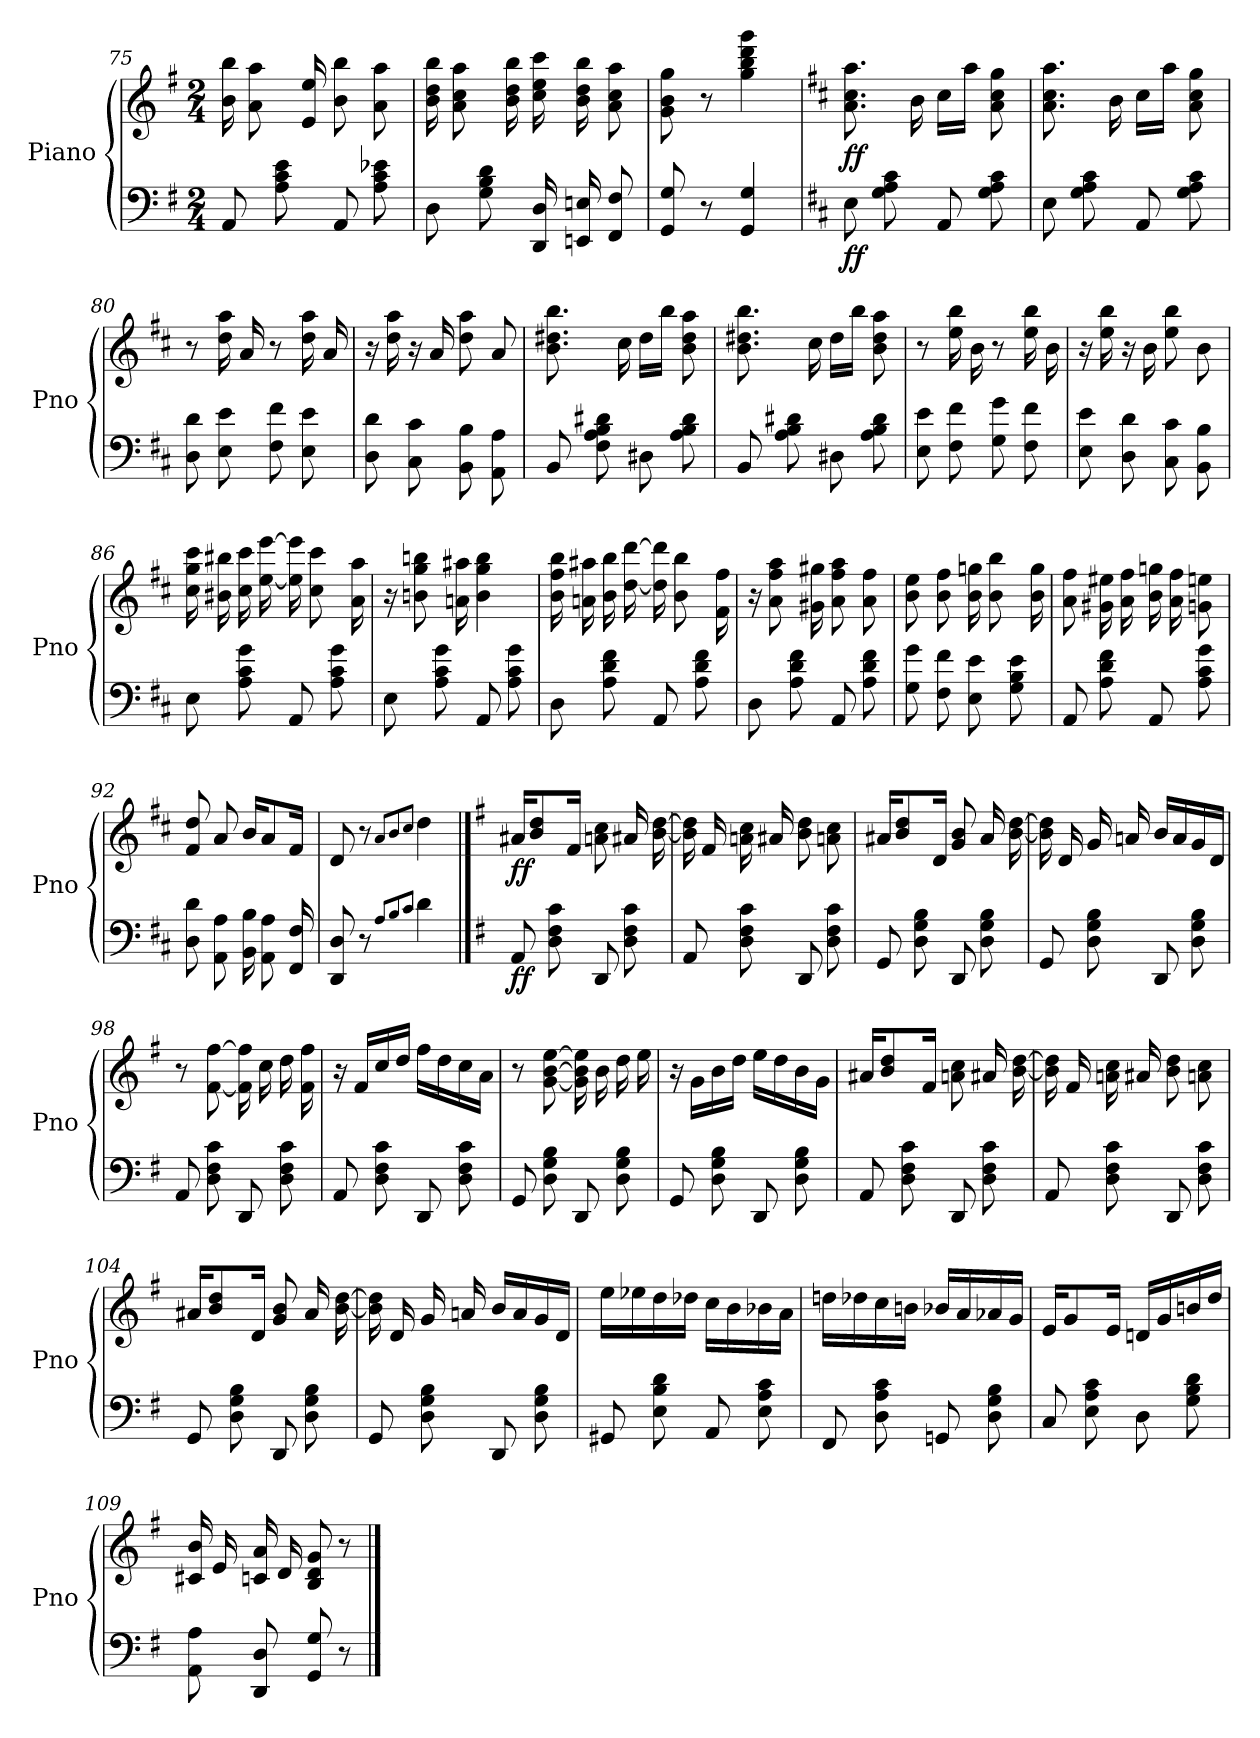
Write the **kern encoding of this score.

**kern	**dynam	**kern	**dynam
*part2	*part2	*part1	*part1
*staff2	*staff2	*staff1	*staff1
*I"Piano	*	*I"Piano	*
*I'Pno	*	*I'Pno	*
*clefF4	*	*clefG2	*
*k[f#]	*	*k[f#]	*
*M2/4	*	*M2/4	*
=75	=75	=75	=75
8AA/	.	16b\ 16bb\	.
.	.	8a\ 8aa\	.
8A\ 8c\ 8e\	.	.	.
.	.	16e/ 16ee/	.
8AA/	.	8b\ 8bb\	.
8A\ 8c\ 8e-X\	.	8a\ 8aa\	.
!!LO:LB:g=z
=76	=76	=76	=76
8D\	.	16b\ 16dd\ 16bb\	.
.	.	8a\ 8cc\ 8aa\	.
8G\ 8B\ 8d\	.	.	.
.	.	16b\ 16dd\ 16bb\	.
16DD/ 16D/	.	16cc\ 16ee\ 16ccc\	.
16EEn/ 16En/	.	16b\ 16dd\ 16bb\	.
8FF#/ 8F#/	.	8a\ 8cc\ 8aa\	.
=77	=77	=77	=77
8GG/ 8G/	.	8g\ 8b\ 8gg\	.
8r	.	8r	.
4GG/ 4G/	.	4gg\ 4bb\ 4ddd\ 4ggg\	.
=78!|	=78!|	=78!|	=78!|
*k[f#c#]	*	*k[f#c#]	*
!	!LO:DY:b	!	!LO:DY:b
8E\	ff	8.a\ 8.cc#\ 8.aa\	ff
8G\ 8A\ 8c#\	.	.	.
.	.	16b\	.
8AA/	.	16cc#\LL	.
.	.	16aa\JJ	.
8G\ 8A\ 8c#\	.	8a\ 8cc#\ 8gg\	.
=79	=79	=79	=79
8E\	.	8.a\ 8.cc#\ 8.aa\	.
8G\ 8A\ 8c#\	.	.	.
.	.	16b\	.
8AA/	.	16cc#\LL	.
.	.	16aa\JJ	.
8G\ 8A\ 8c#\	.	8a\ 8cc#\ 8gg\	.
=80	=80	=80	=80
!	!LO:DY:b	!	!LO:DY:b
8D\ 8d\	other-dynamics	8r	other-dynamics
8E\ 8e\	.	16dd\ 16aa\	.
.	.	16a/	.
8F#\ 8f#\	.	8r	.
8E\ 8e\	.	16dd\ 16aa\	.
.	.	16a/	.
=81	=81	=81	=81
8D\ 8d\	.	16r	.
.	.	16dd\ 16aa\	.
8C#\ 8c#\	.	16r	.
.	.	16a/	.
8BB\ 8B\	.	8dd\ 8aa\	.
!	!LO:DY:b	!	!LO:DY:b
8AA\ 8A\	other-dynamics	8a/	other-dynamics
!!LO:LB:g=z
=82	=82	=82	=82
8BB/	.	8.b\ 8.dd#X\ 8.bb\	.
8F#\ 8A\ 8B\ 8d#X\	.	.	.
.	.	16cc#\	.
8D#X\	.	16dd#\LL	.
.	.	16bb\JJ	.
8A\ 8B\ 8d#\	.	8b\ 8dd#\ 8aa\	.
=83	=83	=83	=83
8BB/	.	8.b\ 8.dd#X\ 8.bb\	.
8A\ 8B\ 8d#X\	.	.	.
.	.	16cc#\	.
8D#X\	.	16dd#\LL	.
.	.	16bb\JJ	.
!	!LO:DY:b	!	!LO:DY:b
8A\ 8B\ 8d#\	other-dynamics	8b\ 8dd#\ 8aa\	other-dynamics
=84	=84	=84	=84
8E\ 8e\	.	8r	.
8F#\ 8f#\	.	16ee\ 16bb\	.
.	.	16b\	.
8G\ 8g\	.	8r	.
8F#\ 8f#\	.	16ee\ 16bb\	.
.	.	16b\	.
=85	=85	=85	=85
8E\ 8e\	.	16r	.
.	.	16ee\ 16bb\	.
8D\ 8d\	.	16r	.
.	.	16b\	.
8C#\ 8c#\	.	8ee\ 8bb\	.
8BB\ 8B\	.	8b\	.
=86	=86	=86	=86
8E\	.	16cc#\ 16gg\ 16ccc#\	.
.	.	16b#X\ 16bb#X\	.
8A\ 8c#\ 8g\	.	16cc#\ 16ccc#\	.
.	.	[16ee\ [16eee\	.
8AA/	.	16ee\] 16eee\]	.
.	.	8cc#\ 8ccc#\	.
8A\ 8c#\ 8g\	.	.	.
.	.	16a\ 16aa\	.
!!LO:LB:g=z
=87	=87	=87	=87
8E\	.	16r	.
.	.	8bn\ 8gg\ 8bbn\	.
8A\ 8c#\ 8g\	.	.	.
.	.	16an\ 16aa#X\	.
8AA/	.	4b\ 4gg\ 4bb\	.
8A\ 8c#\ 8g\	.	.	.
=88	=88	=88	=88
8D\	.	16b\ 16ff#\ 16bb\	.
.	.	16an\ 16aa#X\	.
8A\ 8d\ 8f#\	.	16b\ 16bb\	.
.	.	[16dd\ [16ddd\	.
8AA/	.	16dd\] 16ddd\]	.
.	.	8b\ 8bb\	.
8A\ 8d\ 8f#\	.	.	.
.	.	16f#\ 16ff#\	.
=89	=89	=89	=89
8D\	.	16r	.
.	.	8a\ 8ff#\ 8aa\	.
8A\ 8d\ 8f#\	.	.	.
.	.	16g#X\ 16gg#X\	.
8AA/	.	8a\ 8ff#\ 8aa\	.
8A\ 8d\ 8f#\	.	8a\ 8ff#\	.
=90	=90	=90	=90
8G\ 8g\	.	8b\ 8ee\	.
8F#\ 8f#\	.	8b\ 8ff#\	.
8E\ 8e\	.	16b\ 16ggn\	.
.	.	8b\ 8bb\	.
8G\ 8B\ 8e\	.	.	.
.	.	16b\ 16gg\	.
=91	=91	=91	=91
8AA/	.	8a\ 8ff#\	.
8A\ 8d\ 8f#\	.	16g#X\ 16ee#X\	.
.	.	16a\ 16ff#\	.
8AA/	.	16b\ 16ggn\	.
.	.	16a\ 16ff#\	.
8A\ 8c#\ 8g\	.	8gn\ 8een\	.
!!LO:LB:g=z
=92	=92	=92	=92
8D\ 8d\	.	8f#/ 8dd/	.
8AA\ 8A\	.	8a/	.
16BB\ 16B\	.	16b/KL	.
8AA\ 8A\	.	8a/	.
16FF#/ 16F#/	.	16f#/Jk	.
=93	=93	=93	=93
8DD/ 8D/	.	8d/	.
8r	.	8r	.
8qA/L	.	8qa/L	.
8qB/	.	8qb/	.
8qc#/J	.	8qcc#/J	.
4d\	.	4dd\	.
==94	==94	==94	==94
*k[f#]	*	*k[f#]	*
!	!LO:DY:b	!	!LO:DY:b
8AA/	ff	16a#X/KL	ff
.	.	8b/ 8dd/	.
8D\ 8F#\ 8c\	.	.	.
.	.	16f#/Jk	.
8DD/	.	8an\ 8cc\	.
8D\ 8F#\ 8c\	.	16a#X/	.
.	.	[16b\ [16dd\	.
=95	=95	=95	=95
8AA/	.	16b\] 16dd\]	.
.	.	16f#/	.
8D\ 8F#\ 8c\	.	16an\ 16cc\	.
.	.	16a#X/	.
8DD/	.	8b\ 8dd\	.
8D\ 8F#\ 8c\	.	8an\ 8cc\	.
=96	=96	=96	=96
8GG/	.	16a#X/KL	.
.	.	8b/ 8dd/	.
8D\ 8G\ 8B\	.	.	.
.	.	16d/Jk	.
8DD/	.	8g/ 8b/	.
8D\ 8G\ 8B\	.	16a#/	.
.	.	[16b\ [16dd\	.
!!LO:PB:g=z
=97	=97	=97	=97
8GG/	.	16b\] 16dd\]	.
.	.	16d/	.
8D\ 8G\ 8B\	.	16g/	.
.	.	16an/	.
8DD/	.	16b/LL	.
.	.	16a/	.
8D\ 8G\ 8B\	.	16g/	.
.	.	16d/JJ	.
=98	=98	=98	=98
8AA/	.	8r	.
8D\ 8F#\ 8c\	.	[8f#\ [8ff#\	.
8DD/	.	16f#\] 16ff#\]	.
.	.	16cc\	.
8D\ 8F#\ 8c\	.	16dd\	.
.	.	16f#\ 16ff#\	.
=99	=99	=99	=99
8AA/	.	16r	.
.	.	16f#/LL	.
8D\ 8F#\ 8c\	.	16cc/	.
.	.	16dd/JJ	.
8DD/	.	16ff#\LL	.
.	.	16dd\	.
8D\ 8F#\ 8c\	.	16cc\	.
.	.	16a\JJ	.
=100	=100	=100	=100
8GG/	.	8r	.
8D\ 8G\ 8B\	.	[8g\ [8b\ [8ee\	.
8DD/	.	16g\] 16b\] 16ee\]	.
.	.	16b\	.
8D\ 8G\ 8B\	.	16dd\	.
.	.	16ee\	.
=101	=101	=101	=101
8GG/	.	16r	.
.	.	16g\LL	.
8D\ 8G\ 8B\	.	16b\	.
.	.	16dd\JJ	.
8DD/	.	16ee\LL	.
.	.	16dd\	.
8D\ 8G\ 8B\	.	16b\	.
.	.	16g\JJ	.
!!LO:LB:g=z
=102	=102	=102	=102
8AA/	.	16a#X/KL	.
.	.	8b/ 8dd/	.
8D\ 8F#\ 8c\	.	.	.
.	.	16f#/Jk	.
8DD/	.	8an\ 8cc\	.
8D\ 8F#\ 8c\	.	16a#X/	.
.	.	[16b\ [16dd\	.
=103	=103	=103	=103
8AA/	.	16b\] 16dd\]	.
.	.	16f#/	.
8D\ 8F#\ 8c\	.	16an\ 16cc\	.
.	.	16a#X/	.
8DD/	.	8b\ 8dd\	.
8D\ 8F#\ 8c\	.	8an\ 8cc\	.
=104	=104	=104	=104
8GG/	.	16a#X/KL	.
.	.	8b/ 8dd/	.
8D\ 8G\ 8B\	.	.	.
.	.	16d/Jk	.
8DD/	.	8g/ 8b/	.
8D\ 8G\ 8B\	.	16a#/	.
.	.	[16b\ [16dd\	.
=105	=105	=105	=105
8GG/	.	16b\] 16dd\]	.
.	.	16d/	.
8D\ 8G\ 8B\	.	16g/	.
.	.	16an/	.
8DD/	.	16b/LL	.
.	.	16a/	.
8D\ 8G\ 8B\	.	16g/	.
.	.	16d/JJ	.
=106	=106	=106	=106
8GG#X/	.	16ee\LL	.
.	.	16ee-X\	.
8E\ 8B\ 8d\	.	16dd\	.
.	.	16dd-X\JJ	.
8AA/	.	16cc\LL	.
.	.	16b\	.
8E\ 8A\ 8c\	.	16b-X\	.
.	.	16a\JJ	.
!!LO:LB:g=z
=107	=107	=107	=107
8FF#/	.	16ddn\LL	.
.	.	16dd-X\	.
8D\ 8A\ 8c\	.	16cc\	.
.	.	16bn\JJ	.
8GGn/	.	16b-X/LL	.
.	.	16a/	.
8D\ 8G\ 8B\	.	16a-X/	.
.	.	16g/JJ	.
=108	=108	=108	=108
8C/	.	16e/KL	.
.	.	8g/	.
8E\ 8A\ 8c\	.	.	.
.	.	16e/Jk	.
8D\	.	16dn/LL	.
.	.	16g/	.
8G\ 8B\ 8d\	.	16bn/	.
.	.	16dd/JJ	.
=109	=109	=109	=109
8AA\ 8A\	.	16c#X/ 16b/	.
.	.	16e/	.
8DD/ 8D/	.	16cn/ 16a/	.
.	.	16d/	.
8GG/ 8G/	.	8B/ 8d/ 8g/	.
8r	.	8r	.
==	==	==	==
*-	*-	*-	*-
